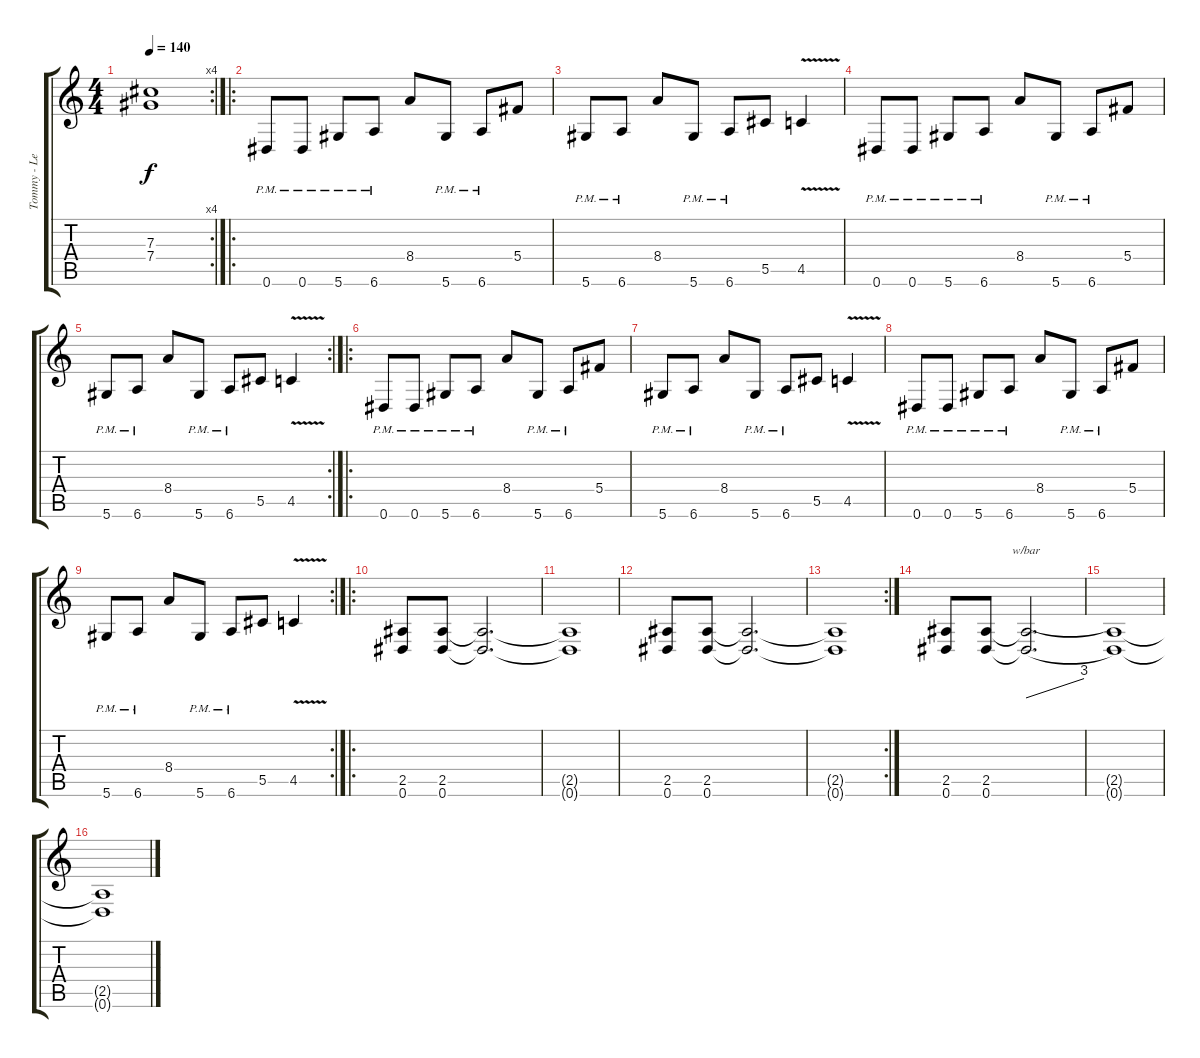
\track ("Tommy - Lead Guitar" "Tommy - Le") {instrument distortionguitar}
\staff {score tabs}
\tuning (Eb4 Bb3 Gb3 Db3 Ab2 Eb2) {hide}
\rc 4
\ts (4 4)
\tempo 140
\clef g2
\ks c
(7.3 7.4).1{dy f} |
\ro
0.6{pm}.8 0.6{pm}.8 5.6{pm}.8 6.6{pm}.8 8.4.8 5.6{pm}.8 6.6{pm}.8 5.4.8 |
5.6{pm}.8 6.6{pm}.8 8.4.8 5.6{pm}.8 6.6{pm}.8 5.5.8 4.5{v}.4 |
0.6{pm}.8 0.6{pm}.8 5.6{pm}.8 6.6{pm}.8 8.4.8 5.6{pm}.8 6.6{pm}.8 5.4.8 |
\rc 2
5.6{pm}.8 6.6{pm}.8 8.4.8 5.6{pm}.8 6.6{pm}.8 5.5.8 4.5{v}.4 |
\ro
0.6{pm}.8 0.6{pm}.8 5.6{pm}.8 6.6{pm}.8 8.4.8 5.6{pm}.8 6.6{pm}.8 5.4.8 |
5.6{pm}.8 6.6{pm}.8 8.4.8 5.6{pm}.8 6.6{pm}.8 5.5.8 4.5{v}.4 |
0.6{pm}.8 0.6{pm}.8 5.6{pm}.8 6.6{pm}.8 8.4.8 5.6{pm}.8 6.6{pm}.8 5.4.8 |
\rc 2
5.6{pm}.8 6.6{pm}.8 8.4.8 5.6{pm}.8 6.6{pm}.8 5.5.8 4.5{v}.4 |
\ro
(2.5 0.6).8 (2.5 0.6).8 (2.5{t} 0.6{t}).2{d} |
(2.5{t} 0.6{t}).1 |
(2.5 0.6).8 (2.5 0.6).8 (2.5{t} 0.6{t}).2{d} |
\rc 2
(2.5{t} 0.6{t}).1 |
(2.5 0.6).8 (2.5 0.6).8 (2.5{t} 0.6{t}).2{d tbe (dive default 0 0 60 12)} |
(2.5{t} 0.6{t}).1 |
(2.5{t} 0.6{t}).1
